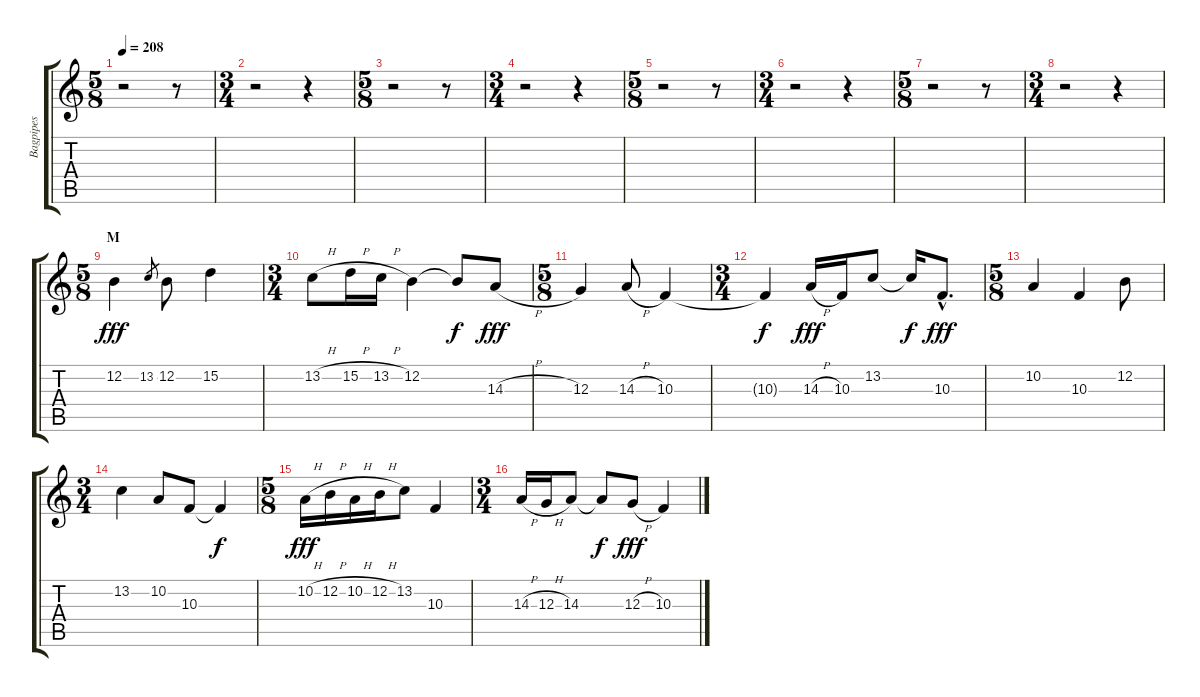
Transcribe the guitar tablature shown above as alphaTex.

\track ("Bagpipes" "Bagpipes") {instrument bagpipe}
\staff {score tabs}
\tuning (E4 B3 G3 D3 A2 E2) {hide}
\ts (5 8)
\tempo 208
\clef g2
\ks c
r.2{dy fff} r.8 |
\ts (3 4)
r.2 r.4 |
\ts (5 8)
r.2 r.8 |
\ts (3 4)
r.2 r.4 |
\ts (5 8)
r.2 r.8 |
\ts (3 4)
r.2 r.4 |
\ts (5 8)
r.2 r.8 |
\ts (3 4)
r.2 r.4 |
\ts (5 8)
\section ("" "M")
12.2.4 13.2.8{gr} 12.2.8 15.2.4 |
\ts (3 4)
13.2{h}.8 15.2{h}.16 13.2{h}.16 12.2.4 12.2{t}.8{dy f} 14.3{h}.8{dy fff} |
\ts (5 8)
12.3.4 14.3{h}.8 10.3.4 |
\ts (3 4)
10.3{t}.4{dy f} 14.3{h}.16{dy fff} 10.3.16 13.2.8 13.2{t}.16{dy f} 10.3{hac}.8{d dy fff} |
\ts (5 8)
10.2.4 10.3.4 12.2.8 |
\ts (3 4)
13.2.4 10.2.8 10.3.8 10.3{t}.4{dy f} |
\ts (5 8)
10.2{h}.16{dy fff} 12.2{h}.16 10.2{h}.16 12.2{h}.16 13.2.8 10.3.4 |
\ts (3 4)
14.3{h}.16 12.3{h}.16 14.3.8 14.3{t}.8{dy f} 12.3{h}.8{dy fff} 10.3.4
